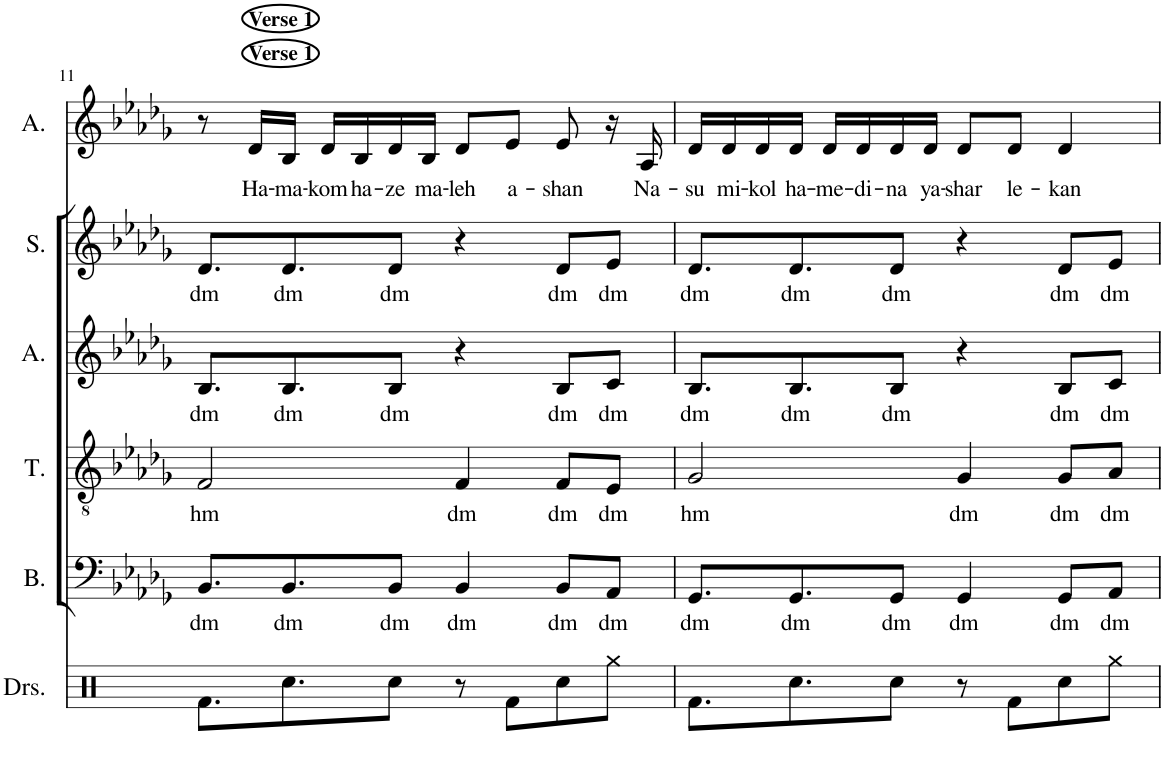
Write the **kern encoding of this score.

**kern	**kern	**text	**kern	**text	**kern	**text	**kern	**text	**kern	**text
*part6	*part5	*part5	*part4	*part4	*part3	*part3	*part2	*part2	*part1	*part1
*staff6	*staff5	*staff5	*staff4	*staff4	*staff3	*staff3	*staff2	*staff2	*staff1	*staff1
*I"Drumset	*I"Bass	*	*I"Tenor	*	*I"Alto	*	*I"Soprano	*	*I"Alto	*
*I'Drs.	*I'B.	*	*I'T.	*	*I'A.	*	*I'S.	*	*I'A.	*
!!LO:PB:g=z
*clefX	*clefF4	*	*clefGv2	*	*clefG2	*	*clefG2	*	*clefG2	*
*k[b-e-a-]	*k[b-e-a-d-g-]	*	*k[b-e-a-d-g-]	*	*k[b-e-a-d-g-]	*	*k[b-e-a-d-g-]	*	*k[b-e-a-d-g-]	*
*M4/4	*M4/4	*	*M4/4	*	*M4/4	*	*M4/4	*	*M4/4	*
=11	=11	=11	=11	=11	=11	=11	=11	=11	=11	=11
!	!	!LO:LY:b	!	!LO:LY:b	!	!LO:LY:b	!	!LO:LY:b	!	!
8.Rf\L	8.BB-/L	dm	2F/	hm	8.B-/L	dm	8.d-/L	dm	8r	.
!	!	!	!	!	!	!	!	!	!LO:TX:a:B:t=Verse 1	!
!	!	!	!	!	!	!	!	!	!LO:TX:a:B:t=Verse 1	!
!	!	!	!	!	!	!	!	!	!	!LO:LY:b
.	.	.	.	.	.	.	.	.	16d-/LL	Ha-
!	!	!LO:LY:b	!	!	!	!LO:LY:b	!	!LO:LY:b	!	!LO:LY:b
8.Rcc\	8.BB-/	dm	.	.	8.B-/	dm	8.d-/	dm	16B-/JJ	-ma-
!	!	!	!	!	!	!	!	!	!	!LO:LY:b
.	.	.	.	.	.	.	.	.	16d-/LL	-kom
!	!	!	!	!	!	!	!	!	!	!LO:LY:b
.	.	.	.	.	.	.	.	.	16B-/	ha-
!	!	!LO:LY:b	!	!	!	!LO:LY:b	!	!LO:LY:b	!	!LO:LY:b
8Rcc\J	8BB-/J	dm	.	.	8B-/J	dm	8d-/J	dm	16d-/	-ze
!	!	!	!	!	!	!	!	!	!	!LO:LY:b
.	.	.	.	.	.	.	.	.	16B-/JJ	ma-
!	!	!LO:LY:b	!	!LO:LY:b	!	!	!	!	!	!LO:LY:b
8r	4BB-/	dm	4F/	dm	4r	.	4r	.	8d-/L	-leh
!	!	!	!	!	!	!	!	!	!	!LO:LY:b
8Rf\L	.	.	.	.	.	.	.	.	8e-/J	a-
!	!	!LO:LY:b	!	!LO:LY:b	!	!LO:LY:b	!	!LO:LY:b	!	!LO:LY:b
8Rcc\	8BB-/L	dm	8F/L	dm	8B-/L	dm	8d-/L	dm	8e-/	-shan
!	!	!LO:LY:b	!	!LO:LY:b	!	!LO:LY:b	!	!LO:LY:b	!	!
8Rgg\J	8AA-/J	dm	8E-/J	dm	8c/J	dm	8e-/J	dm	16r	.
!	!	!	!	!	!	!	!	!	!	!LO:LY:b
.	.	.	.	.	.	.	.	.	16A-/	Na-
=12	=12	=12	=12	=12	=12	=12	=12	=12	=12	=12
!	!	!LO:LY:b	!	!LO:LY:b	!	!LO:LY:b	!	!LO:LY:b	!	!LO:LY:b
8.Rf\L	8.GG-/L	dm	2G-/	hm	8.B-/L	dm	8.d-/L	dm	16d-/LL	-su
!	!	!	!	!	!	!	!	!	!	!LO:LY:b
.	.	.	.	.	.	.	.	.	16d-/	mi-
!	!	!	!	!	!	!	!	!	!	!LO:LY:b
.	.	.	.	.	.	.	.	.	16d-/	-kol
!	!	!LO:LY:b	!	!	!	!LO:LY:b	!	!LO:LY:b	!	!LO:LY:b
8.Rcc\	8.GG-/	dm	.	.	8.B-/	dm	8.d-/	dm	16d-/JJ	ha-
!	!	!	!	!	!	!	!	!	!	!LO:LY:b
.	.	.	.	.	.	.	.	.	16d-/LL	-me-
!	!	!	!	!	!	!	!	!	!	!LO:LY:b
.	.	.	.	.	.	.	.	.	16d-/	-di-
!	!	!LO:LY:b	!	!	!	!LO:LY:b	!	!LO:LY:b	!	!LO:LY:b
8Rcc\J	8GG-/J	dm	.	.	8B-/J	dm	8d-/J	dm	16d-/	-na
!	!	!	!	!	!	!	!	!	!	!LO:LY:b
.	.	.	.	.	.	.	.	.	16d-/JJ	ya-
!	!	!LO:LY:b	!	!LO:LY:b	!	!	!	!	!	!LO:LY:b
8r	4GG-/	dm	4G-/	dm	4r	.	4r	.	8d-/L	-shar
!	!	!	!	!	!	!	!	!	!	!LO:LY:b
8Rf\L	.	.	.	.	.	.	.	.	8d-/J	le-
!	!	!LO:LY:b	!	!LO:LY:b	!	!LO:LY:b	!	!LO:LY:b	!	!LO:LY:b
8Rcc\	8GG-/L	dm	8G-/L	dm	8B-/L	dm	8d-/L	dm	4d-/	-kan
!	!	!LO:LY:b	!	!LO:LY:b	!	!LO:LY:b	!	!LO:LY:b	!	!
8Rgg\J	8AA-/J	dm	8A-/J	dm	8c/J	dm	8e-/J	dm	.	.
=	=	=	=	=	=	=	=	=	=	=
*-	*-	*-	*-	*-	*-	*-	*-	*-	*-	*-
